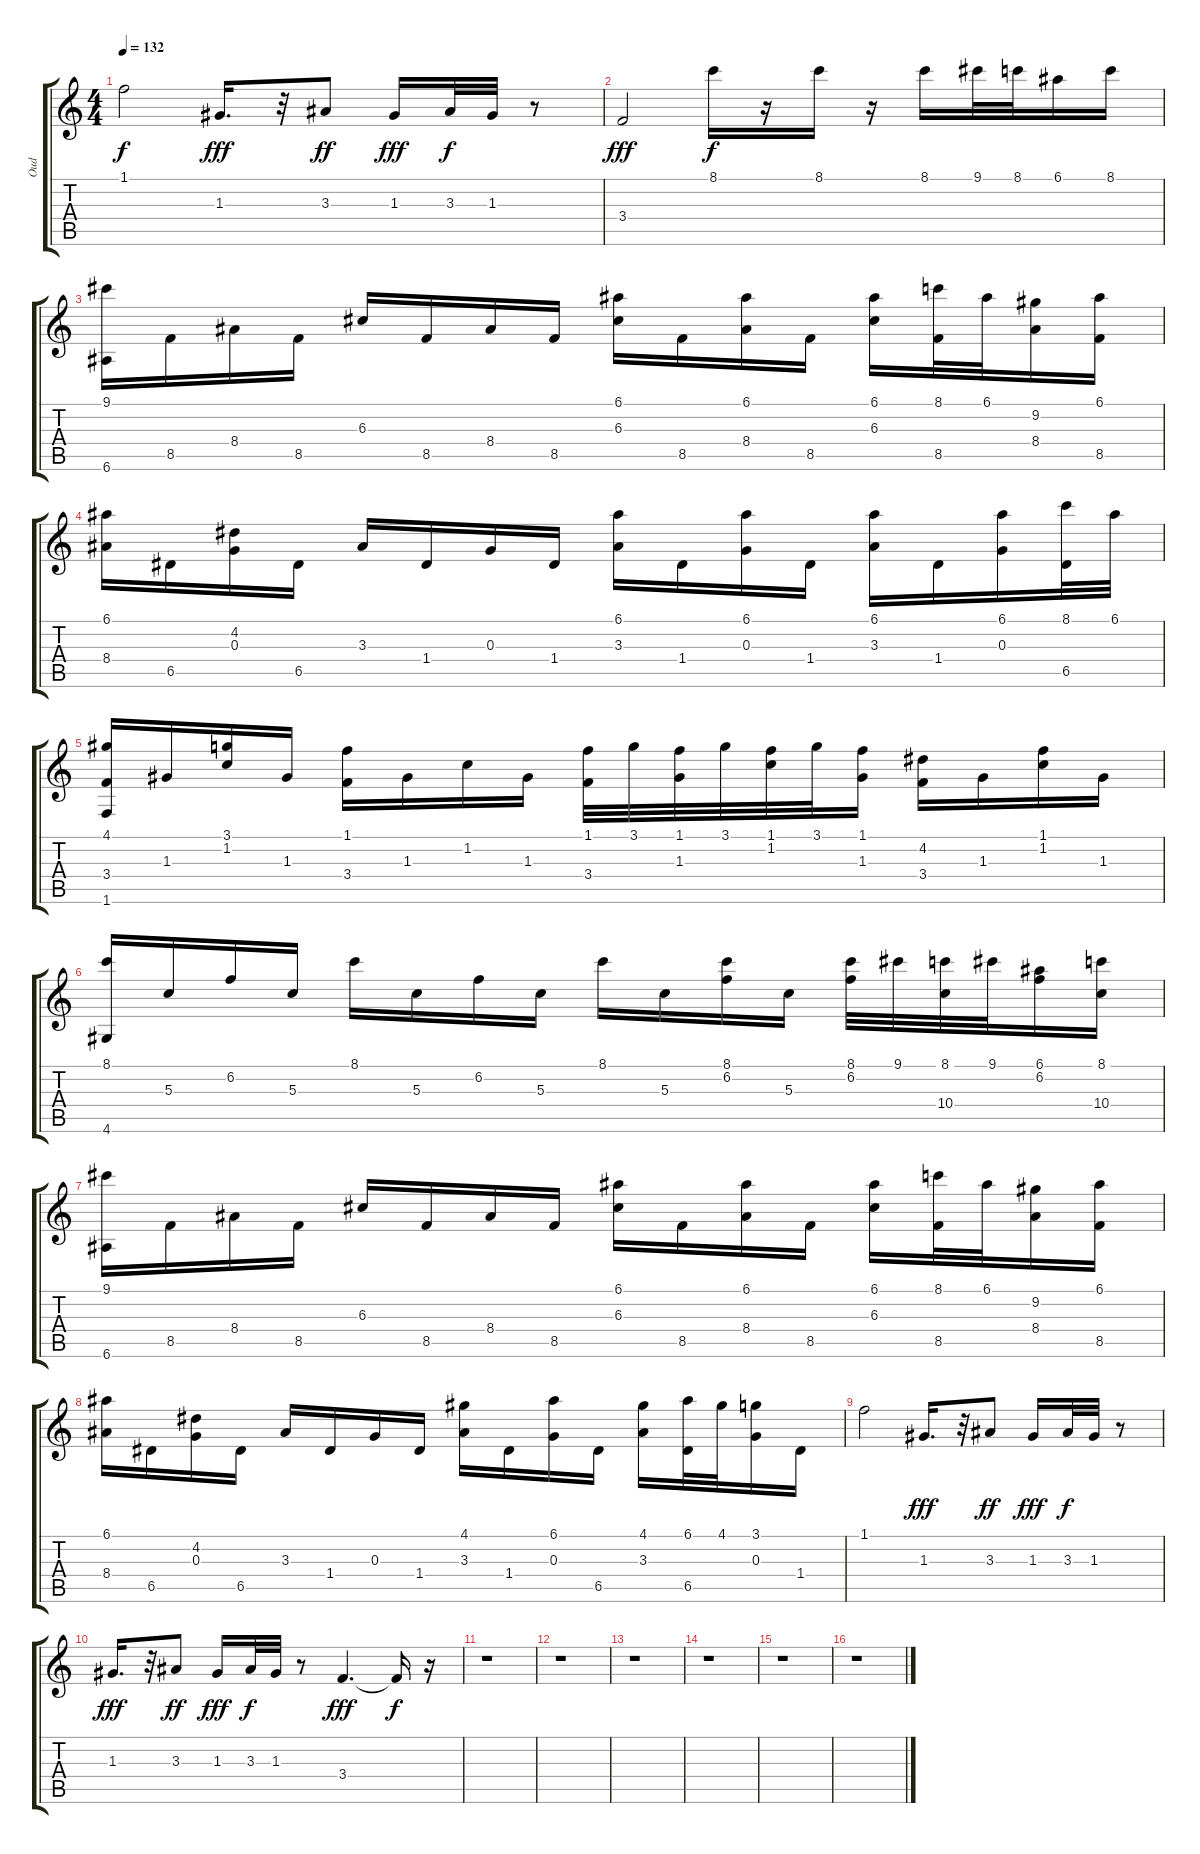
\track ("Oud" "Oud") {instrument banjo}
\staff {score tabs}
\tuning (E4 B3 G3 D3 A2 E2) {hide}
\displaytranspose 12
\ts (4 4)
\tempo 132
\clef g2
\ks c
1.1.2{dy f} 1.3.16{d dy fff} r.32 3.3.8{dy ff} 1.3.16{dy fff} 3.3.32{dy f} 1.3.32 r.8 |
3.4.2{dy fff} 8.1.16{dy f} r.16 8.1.16 r.16 8.1.16 9.1.32 8.1.32 6.1.16 8.1.16 |
(9.1 6.6).16 8.5.16 8.4.16 8.5.16 6.3.16 8.5.16 8.4.16 8.5.16 (6.1 6.3).16 8.5.16 (6.1 8.4).16 8.5.16 (6.1 6.3).16 (8.1 8.5).32 6.1.32 (9.2 8.4).16 (6.1 8.5).16 |
(6.1 8.4).16 6.5.16 (4.2 0.3).16 6.5.16 3.3.16 1.4.16 0.3.16 1.4.16 (6.1 3.3).16 1.4.16 (6.1 0.3).16 1.4.16 (6.1 3.3).16 1.4.16 (6.1 0.3).16 (8.1 6.5).32 6.1.32 |
(4.1 3.4 1.6).16 1.3.16 (3.1 1.2).16 1.3.16 (1.1 3.4).16 1.3.16 1.2.16 1.3.16 (1.1 3.4).32 3.1.32 (1.1 1.3).32 3.1.32 (1.1 1.2).32 3.1.32 (1.1 1.3).16 (4.2 3.4).16 1.3.16 (1.1 1.2).16 1.3.16 |
(8.1 4.6).16 5.3.16 6.2.16 5.3.16 8.1.16 5.3.16 6.2.16 5.3.16 8.1.16 5.3.16 (8.1 6.2).16 5.3.16 (8.1 6.2).32 9.1.32 (8.1 10.4).32 9.1.32 (6.1 6.2).16 (8.1 10.4).16 |
(9.1 6.6).16 8.5.16 8.4.16 8.5.16 6.3.16 8.5.16 8.4.16 8.5.16 (6.1 6.3).16 8.5.16 (6.1 8.4).16 8.5.16 (6.1 6.3).16 (8.1 8.5).32 6.1.32 (9.2 8.4).16 (6.1 8.5).16 |
(6.1 8.4).16 6.5.16 (4.2 0.3).16 6.5.16 3.3.16 1.4.16 0.3.16 1.4.16 (4.1 3.3).16 1.4.16 (6.1 0.3).16 6.5.16 (4.1 3.3).16 (6.1 6.5).32 4.1.32 (3.1 0.3).16 1.4.16 |
1.1.2 1.3.16{d dy fff} r.32 3.3.8{dy ff} 1.3.16{dy fff} 3.3.32{dy f} 1.3.32 r.8 |
1.3.16{d dy fff} r.32 3.3.8{dy ff} 1.3.16{dy fff} 3.3.32{dy f} 1.3.32 r.8 3.4.4{d dy fff} 3.4{t}.16{dy f} r.16 |
r.1 |
r.1 |
r.1 |
r.1 |
r.1 |
r.1
